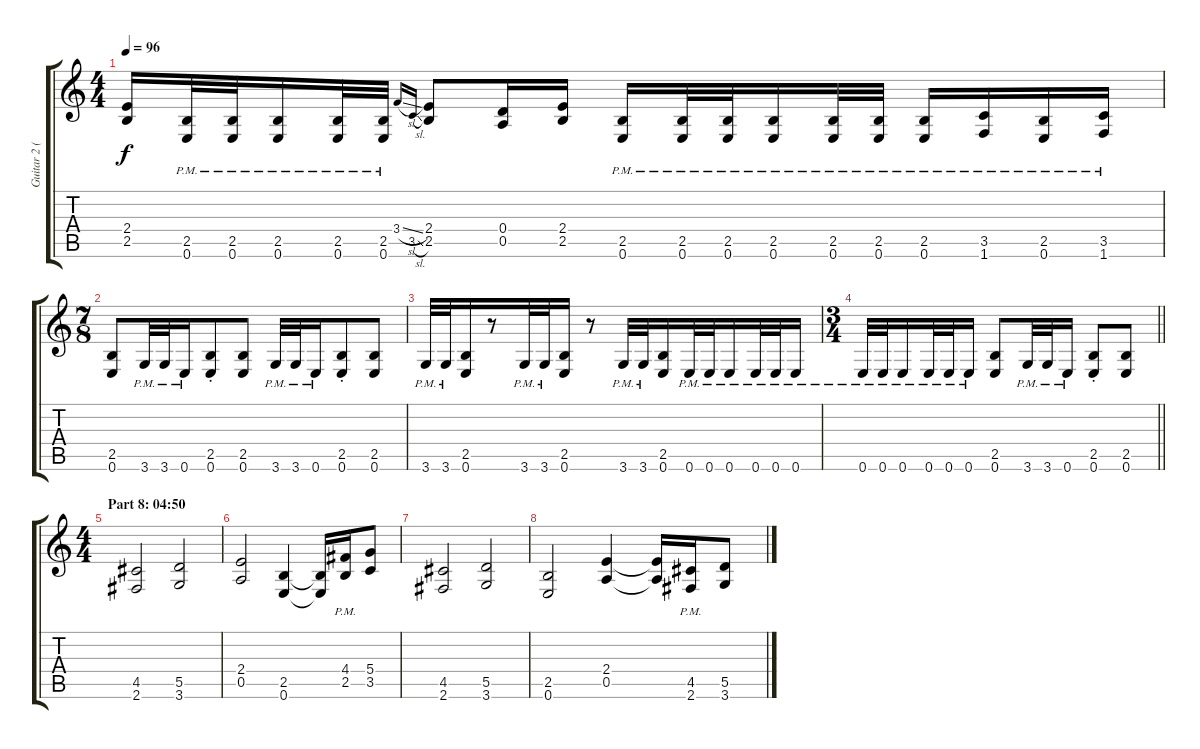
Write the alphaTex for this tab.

\track ("Guitar 2 (Distortion)" "Guitar 2 (") {instrument distortionguitar}
\staff {score tabs}
\tuning (E4 B3 G3 D3 A2 E2) {hide}
\ts (4 4)
\tempo 96
\clef g2
\ks c
(2.4 2.5).16{dy f} (2.5{pm} 0.6{pm}).32 (2.5{pm} 0.6{pm}).32 (2.5{pm} 0.6{pm}).16 (2.5{pm} 0.6{pm}).32 (2.5{pm} 0.6{pm}).32 3.4{sl}.16{gr onbeat} 3.5{sl}.16{gr onbeat} (2.4 2.5).8 (0.4 0.5).16 (2.4 2.5).16 (2.5{pm} 0.6{pm}).16 (2.5{pm} 0.6{pm}).32 (2.5{pm} 0.6{pm}).32 (2.5{pm} 0.6{pm}).16 (2.5{pm} 0.6{pm}).32 (2.5{pm} 0.6{pm}).32 (2.5{pm} 0.6{pm}).16 (3.5{pm} 1.6{pm}).16 (2.5{pm} 0.6{pm}).16 (3.5{pm} 1.6{pm}).16 |
\ts (7 8)
(2.5 0.6).8 3.6{pm}.32 3.6{pm}.32 0.6{pm}.16 (2.5{st} 0.6{st}).8 (2.5 0.6).8 3.6{pm}.32 3.6{pm}.32 0.6{pm}.16 (2.5{st} 0.6{st}).8 (2.5 0.6).8 |
3.6{pm}.32 3.6{pm}.32 (2.5 0.6).16 r.8 3.6{pm}.32 3.6{pm}.32 (2.5 0.6).16 r.8 3.6{pm}.32 3.6{pm}.32 (2.5 0.6).16 0.6{pm}.32 0.6{pm}.32 0.6{pm}.16 0.6{pm}.32 0.6{pm}.32 0.6{pm}.16 |
\ts (3 4)
\barLineRight lightlight
0.6{pm}.32 0.6{pm}.32 0.6{pm}.16 0.6{pm}.32 0.6{pm}.32 0.6{pm}.16 (2.5 0.6).8 3.6{pm}.32 3.6{pm}.32 0.6{pm}.16 (2.5{st} 0.6{st}).8 (2.5 0.6).8 |
\ts (4 4)
\section ("" "Part 8: 04:50")
(4.5 2.6).2 (5.5 3.6).2 |
(2.4 0.5).2 (2.5 0.6).4 (2.5{t} 0.6{t}).16 (4.4{pm} 2.5{pm}).16 (5.4 3.5).8 |
(4.5 2.6).2 (5.5 3.6).2 |
(2.5 0.6).2 (2.4 0.5).4 (2.4{t} 0.5{t}).16 (4.5{pm} 2.6{pm}).16 (5.5 3.6).8
